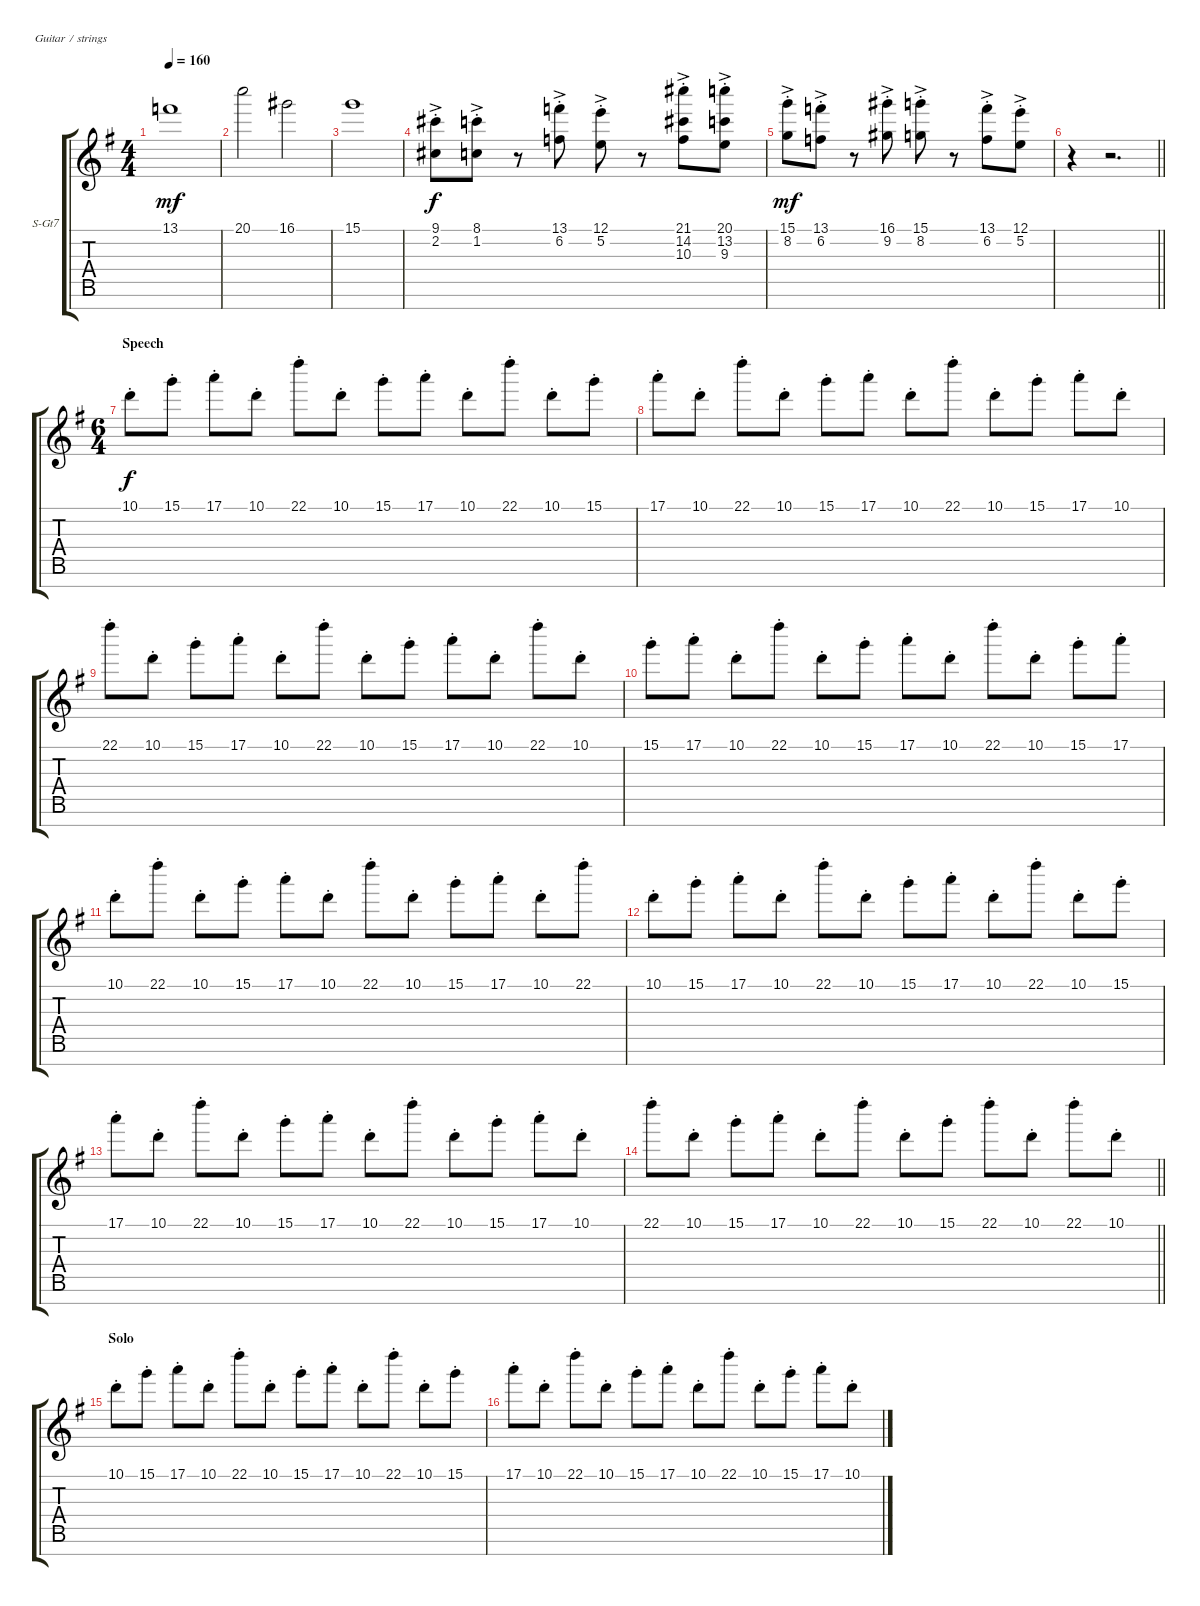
\bracketExtendMode groupsimilarinstruments
\firstSystemTrackNameOrientation horizontal
\otherSystemsTrackNameOrientation horizontal
\track ("Keyboard 1 - Brat/Shagrath" "S-Gt7") {instrument stringensemble1}
\staff {score tabs}
\tuning (E4 B3 G3 D3 A2 E2 B1)
\displaytranspose 12
\ts (4 4)
\tempo 160
\clef g2
\ks g
13.1.1{dy mf} |
20.1.2 16.1.2 |
15.1.1 |
(9.1{ac st} 2.2{ac st}).8{dy f} (8.1{ac st} 1.2{ac st}).8 r.8 (13.1{ac st} 6.2{ac st}).8 (12.1{ac st} 5.2{ac st}).8 r.8 (21.1{ac st} 14.2{ac st} 10.3{ac st}).8 (20.1{ac st} 13.2{ac st} 9.3{ac st}).8 |
(15.1{ac st} 8.2{ac st}).8{dy mf} (13.1{ac st} 6.2{ac st}).8 r.8 (16.1{ac st} 9.2{ac st}).8 (15.1{ac st} 8.2{ac st}).8 r.8 (13.1{ac st} 6.2{ac st}).8 (12.1{ac st} 5.2{ac st}).8 |
\barLineRight lightlight
r.4 r.2{d} |
\ts (6 4)
\section ("" "Speech")
10.1{st}.8{dy f} 15.1{st}.8 17.1{st}.8 10.1{st}.8 22.1{st}.8 10.1{st}.8 15.1{st}.8 17.1{st}.8 10.1{st}.8 22.1{st}.8 10.1{st}.8 15.1{st}.8 |
17.1{st}.8 10.1{st}.8 22.1{st}.8 10.1{st}.8 15.1{st}.8 17.1{st}.8 10.1{st}.8 22.1{st}.8 10.1{st}.8 15.1{st}.8 17.1{st}.8 10.1{st}.8 |
22.1{st}.8 10.1{st}.8 15.1{st}.8 17.1{st}.8 10.1{st}.8 22.1{st}.8 10.1{st}.8 15.1{st}.8 17.1{st}.8 10.1{st}.8 22.1{st}.8 10.1{st}.8 |
15.1{st}.8 17.1{st}.8 10.1{st}.8 22.1{st}.8 10.1{st}.8 15.1{st}.8 17.1{st}.8 10.1{st}.8 22.1{st}.8 10.1{st}.8 15.1{st}.8 17.1{st}.8 |
10.1{st}.8 22.1{st}.8 10.1{st}.8 15.1{st}.8 17.1{st}.8 10.1{st}.8 22.1{st}.8 10.1{st}.8 15.1{st}.8 17.1{st}.8 10.1{st}.8 22.1{st}.8 |
10.1{st}.8 15.1{st}.8 17.1{st}.8 10.1{st}.8 22.1{st}.8 10.1{st}.8 15.1{st}.8 17.1{st}.8 10.1{st}.8 22.1{st}.8 10.1{st}.8 15.1{st}.8 |
17.1{st}.8 10.1{st}.8 22.1{st}.8 10.1{st}.8 15.1{st}.8 17.1{st}.8 10.1{st}.8 22.1{st}.8 10.1{st}.8 15.1{st}.8 17.1{st}.8 10.1{st}.8 |
\barLineRight lightlight
22.1{st}.8 10.1{st}.8 15.1{st}.8 17.1{st}.8 10.1{st}.8 22.1{st}.8 10.1{st}.8 15.1{st}.8 22.1{st}.8 10.1{st}.8 22.1{st}.8 10.1{st}.8 |
\section ("" "Solo")
10.1{st}.8 15.1{st}.8 17.1{st}.8 10.1{st}.8 22.1{st}.8 10.1{st}.8 15.1{st}.8 17.1{st}.8 10.1{st}.8 22.1{st}.8 10.1{st}.8 15.1{st}.8 |
17.1{st}.8 10.1{st}.8 22.1{st}.8 10.1{st}.8 15.1{st}.8 17.1{st}.8 10.1{st}.8 22.1{st}.8 10.1{st}.8 15.1{st}.8 17.1{st}.8 10.1{st}.8
